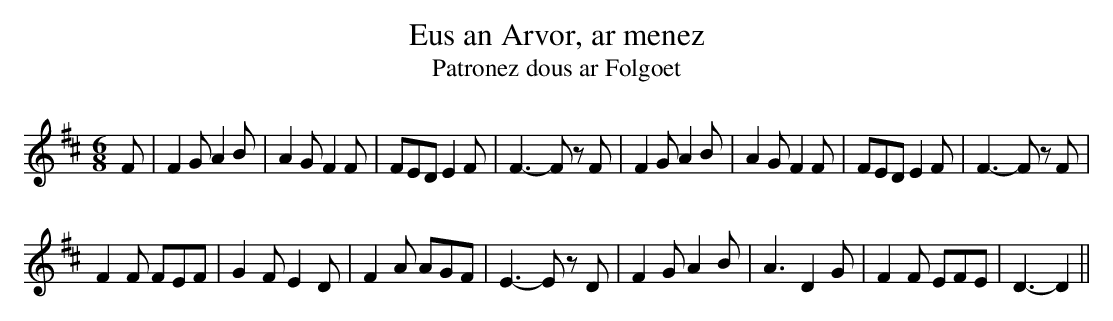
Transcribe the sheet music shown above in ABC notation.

X:1
T:Eus an Arvor, ar menez
T:Patronez dous ar Folgoet
M:6/8
K:D
F|F2G A2B|A2G F2F|FED E2F|F3- Fz F|F2G A2B|A2G F2F|FED E2F|F3- Fz F|
F2F FEF|G2F E2D|F2A AGF|E3- Ez D|F2G A2B|A3 D2G|F2F EFE|D3- D2||
